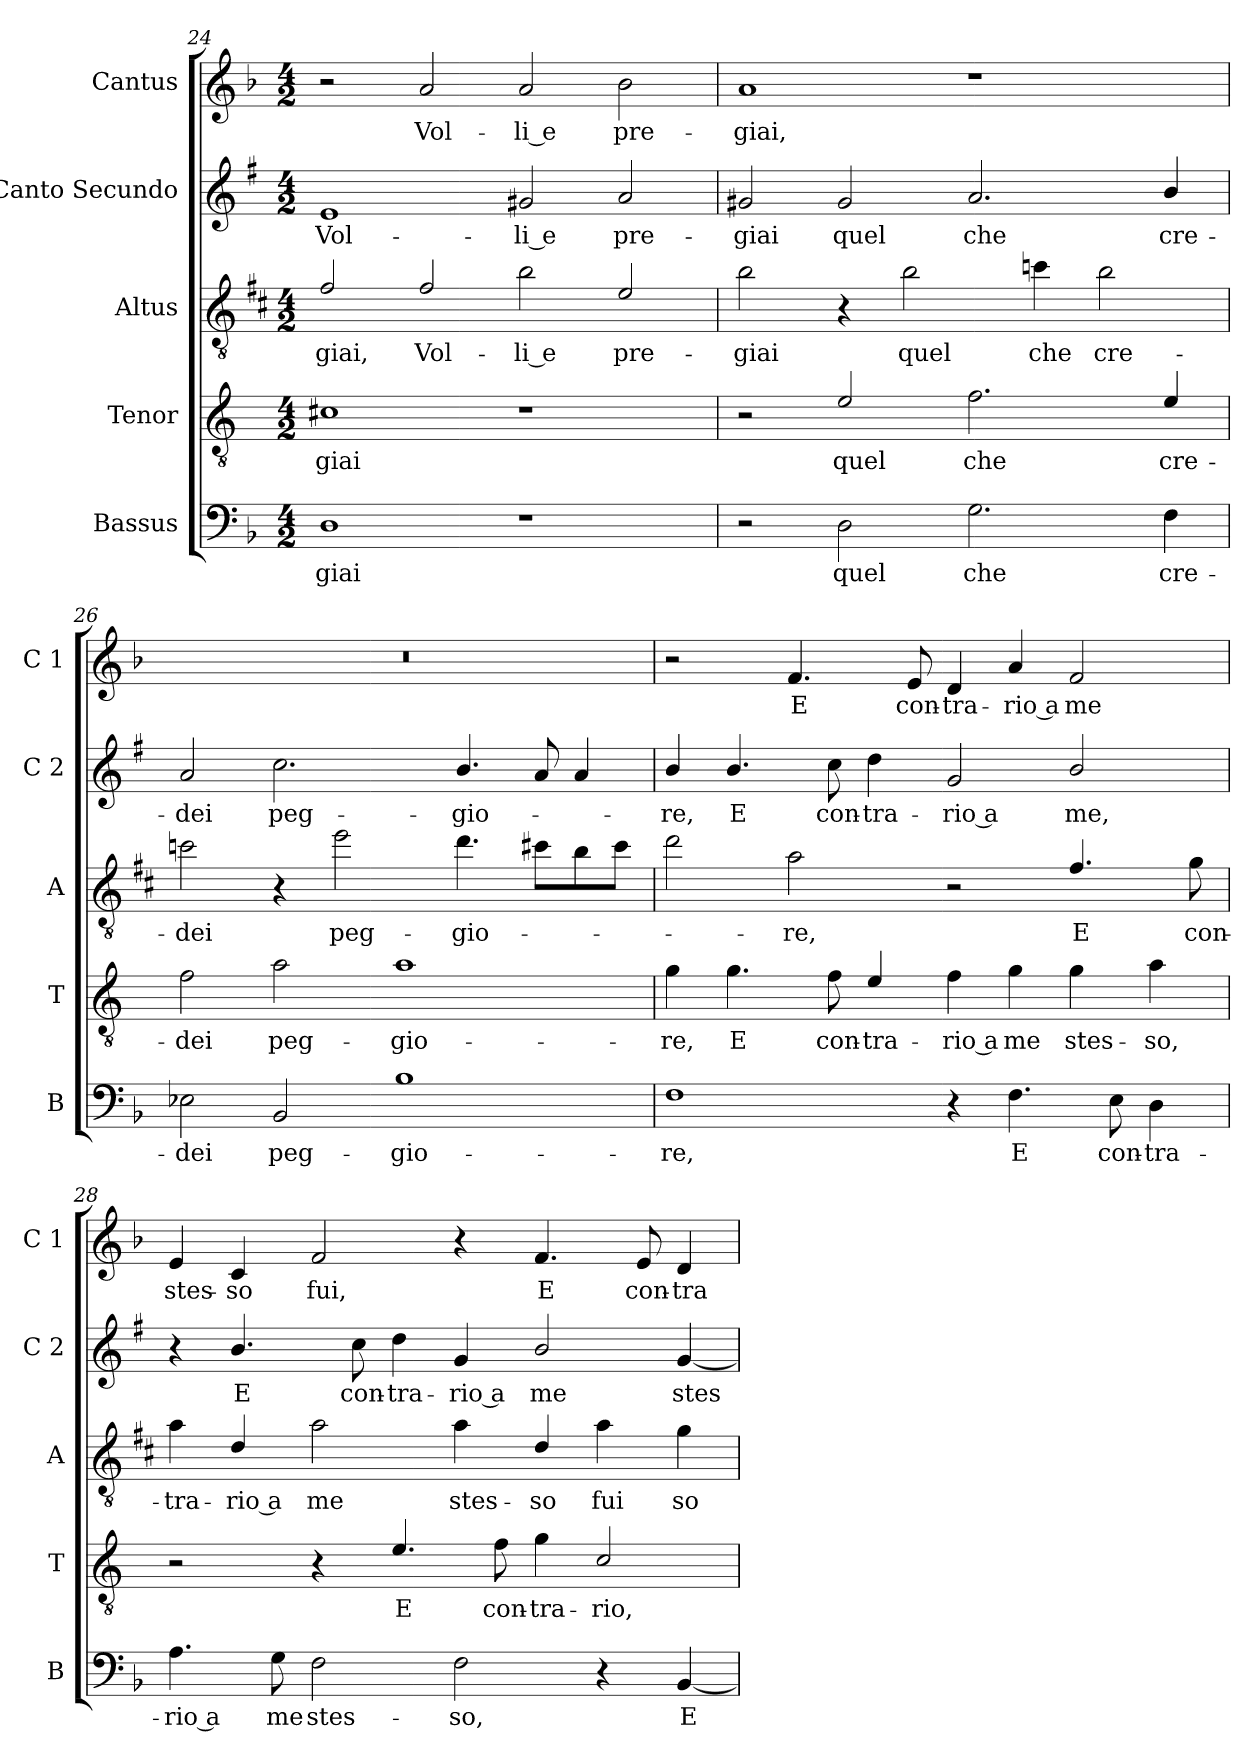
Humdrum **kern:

**kern	**text	**kern	**text	**kern	**text	**kern	**text	**kern	**text
*part5	*part5	*part4	*part4	*part3	*part3	*part2	*part2	*part1	*part1
*staff5	*staff5	*staff4	*staff4	*staff3	*staff3	*staff2	*staff2	*staff1	*staff1
*I"Bassus	*	*I"Tenor	*	*I"Altus	*	*I"Canto Secundo	*	*I"Cantus	*
*I'B	*	*I'T	*	*I'A	*	*I'C 2	*	*I'C 1	*
*clefF4	*	*clefGv2	*	*clefGv2	*	*clefG2	*	*clefG2	*
*	*	*ITrd4c7	*	*ITrd5c9	*	*ITrd1c2	*	*	*
*k[b-]	*	*k[b-]	*	*k[b-]	*	*k[b-]	*	*k[b-]	*
*F:	*	*F:	*	*F:	*	*F:	*	*F:	*
*M4/2	*	*M4/2	*	*M4/2	*	*M4/2	*	*M4/2	*
=24	=24	=24	=24	=24	=24	=24	=24	=24	=24
!	!LO:LY:b	!	!LO:LY:b	!	!LO:LY:b	!	!LO:LY:b	!	!
1D	-giai	1F#X	-giai	2A/	-giai,	1d	Vol-	2r	.
!	!	!	!	!	!LO:LY:b	!	!	!	!LO:LY:b
.	.	.	.	2A/	Vol-	.	.	2a/	Vol-
!	!	!	!	!	!LO:LY:b	!	!LO:LY:b	!	!LO:LY:b
1r	.	1r	.	2d\	-li e	2f#X/	-li e	2a/	-li e
!	!	!	!	!	!LO:LY:b	!	!LO:LY:b	!	!LO:LY:b
.	.	.	.	2G/	pre-	2g/	pre-	2b-\	pre-
!!LO:LB:g=z
=25	=25	=25	=25	=25	=25	=25	=25	=25	=25
!	!	!	!	!	!LO:LY:b	!	!LO:LY:b	!	!LO:LY:b
2r	.	2r	.	2d\	-giai	2f#X/	-giai	1a	-giai,
!	!LO:LY:b	!	!LO:LY:b	!	!	!	!LO:LY:b	!	!
2D\	quel	2A/	quel	4r	.	2f#/	quel	.	.
!	!	!	!	!	!LO:LY:b	!	!	!	!
.	.	.	.	2d\	quel	.	.	.	.
!	!LO:LY:b	!	!LO:LY:b	!	!	!	!LO:LY:b	!	!
2.G\	che	2.B-\	che	.	.	2.g/	che	1r	.
!	!	!	!	!	!LO:LY:b	!	!	!	!
.	.	.	.	4e-X\	che	.	.	.	.
!	!	!	!	!	!LO:LY:b	!	!	!	!
.	.	.	.	2d\	cre-	.	.	.	.
!	!LO:LY:b	!	!LO:LY:b	!	!	!	!LO:LY:b	!	!
4F\	cre-	4A/	cre-	.	.	4a/	cre-	.	.
=26	=26	=26	=26	=26	=26	=26	=26	=26	=26
!	!LO:LY:b	!	!LO:LY:b	!	!LO:LY:b	!	!LO:LY:b	!	!
2E-X\	-dei	2B-\	-dei	2e-X\	-dei	2g/	-dei	0r	.
!	!LO:LY:b	!	!LO:LY:b	!	!	!	!LO:LY:b	!	!
2BB-/	peg-	2d\	peg-	4r	.	2.b-\	peg-	.	.
!	!	!	!	!	!LO:LY:b	!	!	!	!
.	.	.	.	2g\	peg-	.	.	.	.
!	!LO:LY:b	!	!LO:LY:b	!	!	!	!	!	!
1B-	-gio-	1d	-gio-	.	.	.	.	.	.
!	!	!	!	!	!LO:LY:b	!	!LO:LY:b	!	!
.	.	.	.	4.f\	-gio-	4.a/	-gio-	.	.
.	.	.	.	8en\L	.	8g/	.	.	.
.	.	.	.	8d\	.	4g/	.	.	.
.	.	.	.	8e\J	.	.	.	.	.
=27	=27	=27	=27	=27	=27	=27	=27	=27	=27
!	!LO:LY:b	!	!LO:LY:b	!	!	!	!LO:LY:b	!	!
1F	-re,	4c\	-re,	2f\	.	4a/	-re,	2r	.
!	!	!	!LO:LY:b	!	!	!	!LO:LY:b	!	!
.	.	4.c\	E	.	.	4.a/	E	.	.
!	!	!	!	!	!LO:LY:b	!	!	!	!LO:LY:b
.	.	.	.	2c\	-re,	.	.	4.f/	E
!	!	!	!LO:LY:b	!	!	!	!LO:LY:b	!	!
.	.	8B-\	con-	.	.	8b-\	con-	.	.
!	!	!	!LO:LY:b	!	!	!	!LO:LY:b	!	!
.	.	4A/	-tra-	.	.	4cc\	-tra-	.	.
!	!	!	!	!	!	!	!	!	!LO:LY:b
.	.	.	.	.	.	.	.	8e/	con-
!	!	!	!LO:LY:b	!	!	!	!LO:LY:b	!	!LO:LY:b
4r	.	4B-\	-rio a	2r	.	2f/	-rio a	4d/	-tra-
!	!LO:LY:b	!	!LO:LY:b	!	!	!	!	!	!LO:LY:b
4.F\	E	4c\	me	.	.	.	.	4a/	-rio a
!	!	!	!LO:LY:b	!	!LO:LY:b	!	!LO:LY:b	!	!LO:LY:b
.	.	4c\	stes-	4.A/	E	2a/	me,	2f/	me
!	!LO:LY:b	!	!	!	!	!	!	!	!
8E\	con-	.	.	.	.	.	.	.	.
!	!LO:LY:b	!	!LO:LY:b	!	!	!	!	!	!
4D\	-tra-	4d\	-so,	.	.	.	.	.	.
!	!	!	!	!	!LO:LY:b	!	!	!	!
.	.	.	.	8B-\	con-	.	.	.	.
!!LO:PB:g=z
=28	=28	=28	=28	=28	=28	=28	=28	=28	=28
!	!LO:LY:b	!	!	!	!LO:LY:b	!	!	!	!LO:LY:b
4.A\	-rio a	2r	.	4c\	-tra-	4r	.	4e/	stes-
!	!	!	!	!	!LO:LY:b	!	!LO:LY:b	!	!LO:LY:b
.	.	.	.	4F/	-rio a	4.a/	E	4c/	-so
!	!LO:LY:b	!	!	!	!	!	!	!	!
8G\	me	.	.	.	.	.	.	.	.
!	!LO:LY:b	!	!	!	!LO:LY:b	!	!	!	!LO:LY:b
2F\	stes-	4r	.	2c\	me	.	.	2f/	fui,
!	!	!	!	!	!	!	!LO:LY:b	!	!
.	.	.	.	.	.	8b-\	con-	.	.
!	!	!	!LO:LY:b	!	!	!	!LO:LY:b	!	!
.	.	4.A/	E	.	.	4cc\	-tra-	.	.
!	!LO:LY:b	!	!	!	!LO:LY:b	!	!LO:LY:b	!	!
2F\	-so,	.	.	4c\	stes-	4f/	-rio a	4r	.
!	!	!	!LO:LY:b	!	!	!	!	!	!
.	.	8B-\	con-	.	.	.	.	.	.
!	!	!	!LO:LY:b	!	!LO:LY:b	!	!LO:LY:b	!	!LO:LY:b
.	.	4c\	-tra-	4F/	-so	2a/	me	4.f/	E
!	!	!	!LO:LY:b	!	!LO:LY:b	!	!	!	!
4r	.	2F/	-rio,	4c\	fui	.	.	.	.
!	!	!	!	!	!	!	!	!	!LO:LY:b
.	.	.	.	.	.	.	.	8e/	con-
!	!LO:LY:b	!	!	!	!LO:LY:b	!	!LO:LY:b	!	!LO:LY:b
[4BB-/	E	.	.	4B-\	so-	[4f/	stes-	4d/	-tra-
=	=	=	=	=	=	=	=	=	=
*-	*-	*-	*-	*-	*-	*-	*-	*-	*-
